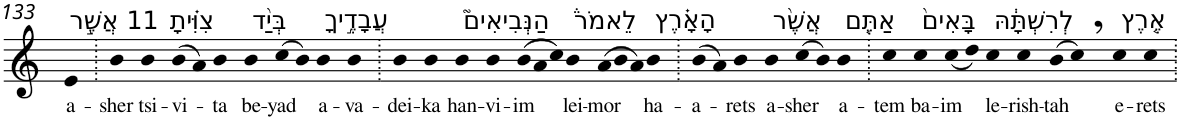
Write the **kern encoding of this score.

**kern	**text
*part1	*part1
*staff1	*staff1
*I"Piano	*
*I'Pno	*
!!LO:PB:g=z
*clefG2	*
*k[]	*
=133	=133
!LO:TX:a:t=11 אֲשֶׁ֣ר	!
!	!LO:LY:b
4e	a-
=134.	=134.
!	!LO:LY:b
4b	-sher
!LO:TX:a:t=צִוִּ֗יתָ	!
!	!LO:LY:b
4b	tsi-
!	!LO:LY:b
(>8b	-vi-
8a)	.
!	!LO:LY:b
4b	-ta
!LO:TX:a:t=בְּיַ֨ד	!
!	!LO:LY:b
4b	be-
!	!LO:LY:b
(>8cc	-yad
8b)	.
!LO:TX:a:t=עֲבָדֶ֣יךָ	!
!	!LO:LY:b
4b	a-
!	!LO:LY:b
4b	-va-
=135.	=135.
!	!LO:LY:b
4b	-dei-
!	!LO:LY:b
4b	-ka
!LO:TX:a:t=הַנְּבִיאִים֮	!
!	!LO:LY:b
4b	han-
!	!LO:LY:b
4b	-vi-
*Xtuplet	*
!	!LO:LY:b
(>12b	-im
12a	.
12cc)	.
!LO:TX:a:t=לֵאמֹר֒	!
!	!LO:LY:b
4b	lei-
!	!LO:LY:b
(>12a	-mor
12b	.
12a)	.
!LO:TX:a:t=הָאָ֗רֶץ	!
!	!LO:LY:b
4b	ha-
=136.	=136.
!	!LO:LY:b
(>8b	-a-
8a)	.
!	!LO:LY:b
4b	-rets
!LO:TX:a:t=אֲשֶׁ֨ר	!
!	!LO:LY:b
4b	a-
!	!LO:LY:b
(>8cc	-sher
8b)	.
!LO:TX:a:t=אַתֶּ֤ם	!
!	!LO:LY:b
4b	a-
=137.	=137.
!	!LO:LY:b
4cc	-tem
!LO:TX:a:t=בָּאִים֙	!
!	!LO:LY:b
4cc	ba-
!	!LO:LY:b
(<8cc	-im
8dd)	.
!LO:TX:a:t=לְרִשְׁתָּ֔הּ	!
!	!LO:LY:b
4cc	le-
!	!LO:LY:b
4cc	-rish-
!	!LO:LY:b
(>8b	-tah
8cc,)	.
!LO:TX:a:t=אֶ֤רֶץ	!
!	!LO:LY:b
4cc	e-
!	!LO:LY:b
4cc	-rets
=.	=.
*-	*-
